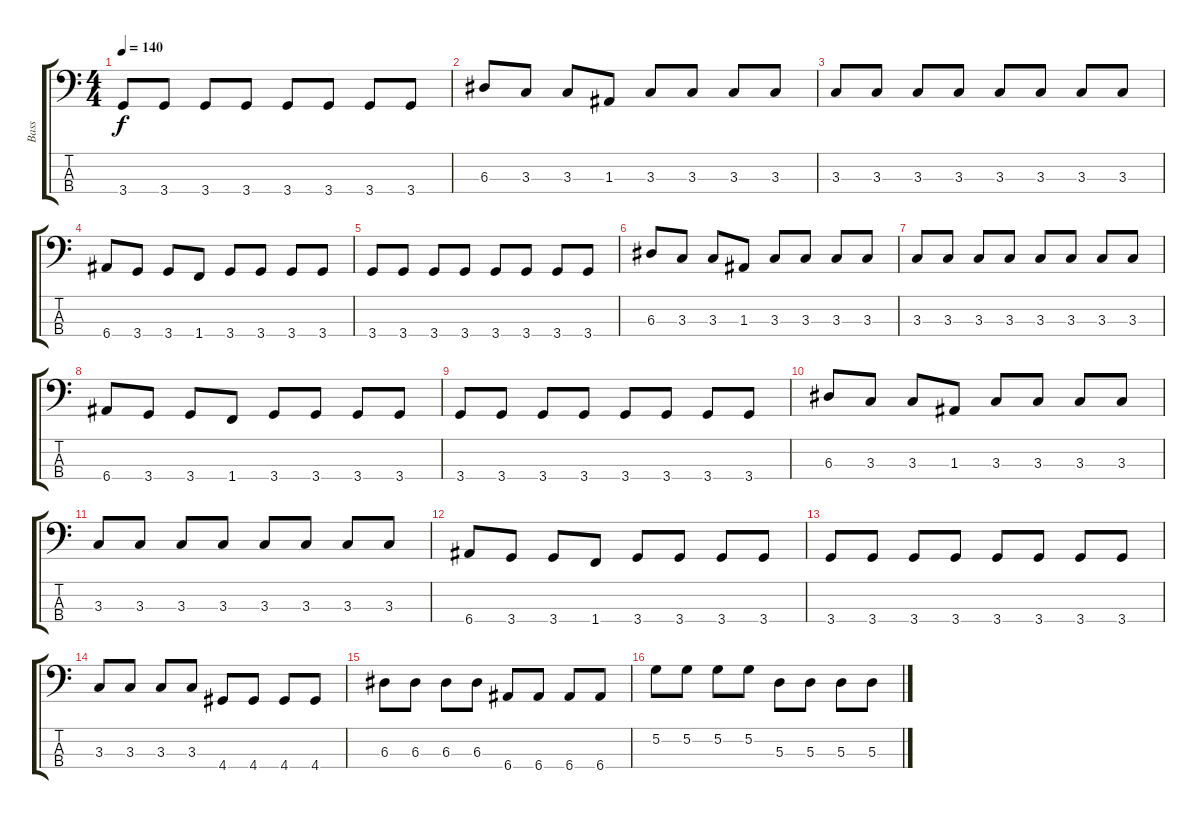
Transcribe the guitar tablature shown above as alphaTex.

\track ("Bass" "Bass") {instrument electricbasspick}
\staff {score tabs}
\tuning (G2 D2 A1 E1) {hide}
\ts (4 4)
\tempo 140
\clef f4
\ks c
3.4.8{dy f} 3.4.8 3.4.8 3.4.8 3.4.8 3.4.8 3.4.8 3.4.8 |
6.3.8 3.3.8 3.3.8 1.3.8 3.3.8 3.3.8 3.3.8 3.3.8 |
3.3.8 3.3.8 3.3.8 3.3.8 3.3.8 3.3.8 3.3.8 3.3.8 |
6.4.8 3.4.8 3.4.8 1.4.8 3.4.8 3.4.8 3.4.8 3.4.8 |
3.4.8 3.4.8 3.4.8 3.4.8 3.4.8 3.4.8 3.4.8 3.4.8 |
6.3.8 3.3.8 3.3.8 1.3.8 3.3.8 3.3.8 3.3.8 3.3.8 |
3.3.8 3.3.8 3.3.8 3.3.8 3.3.8 3.3.8 3.3.8 3.3.8 |
6.4.8 3.4.8 3.4.8 1.4.8 3.4.8 3.4.8 3.4.8 3.4.8 |
3.4.8 3.4.8 3.4.8 3.4.8 3.4.8 3.4.8 3.4.8 3.4.8 |
6.3.8 3.3.8 3.3.8 1.3.8 3.3.8 3.3.8 3.3.8 3.3.8 |
3.3.8 3.3.8 3.3.8 3.3.8 3.3.8 3.3.8 3.3.8 3.3.8 |
6.4.8 3.4.8 3.4.8 1.4.8 3.4.8 3.4.8 3.4.8 3.4.8 |
3.4.8 3.4.8 3.4.8 3.4.8 3.4.8 3.4.8 3.4.8 3.4.8 |
3.3.8 3.3.8 3.3.8 3.3.8 4.4.8 4.4.8 4.4.8 4.4.8 |
6.3.8 6.3.8 6.3.8 6.3.8 6.4.8 6.4.8 6.4.8 6.4.8 |
5.2.8 5.2.8 5.2.8 5.2.8 5.3.8 5.3.8 5.3.8 5.3.8
